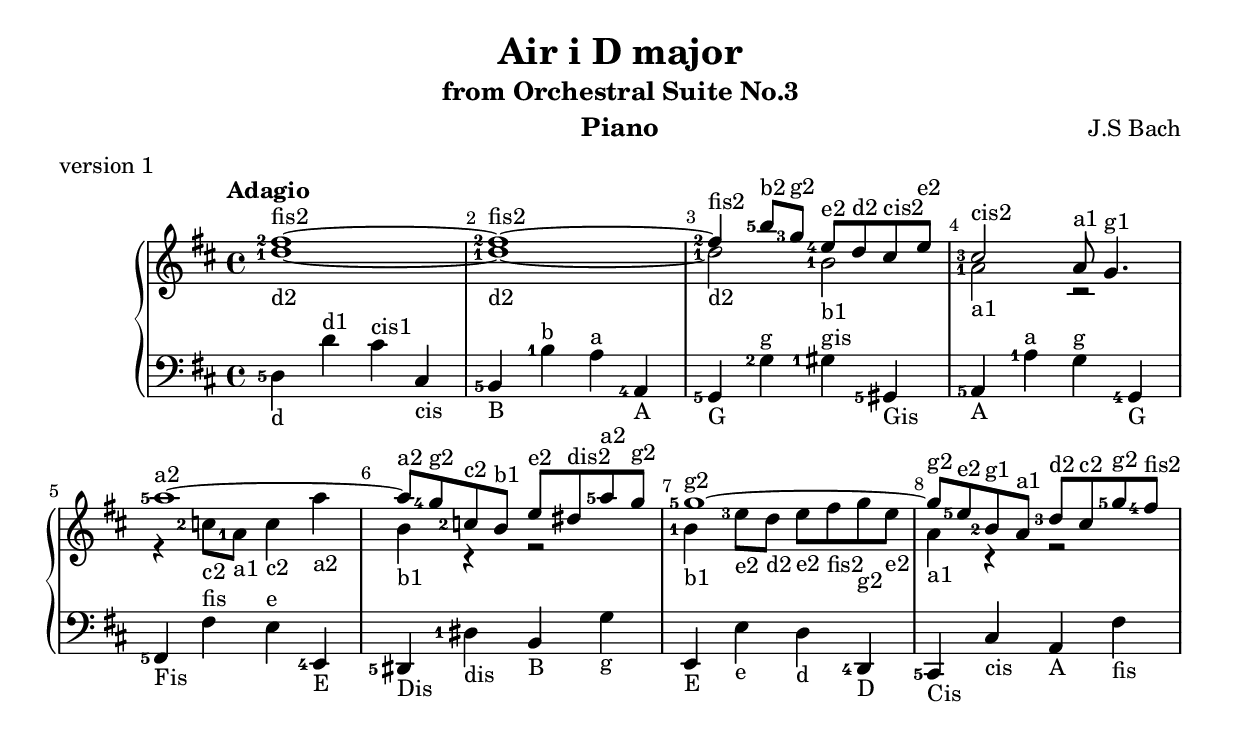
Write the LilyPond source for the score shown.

\version "2.18.2"

\parallelMusic #'(voiceA voiceB voiceC) {
  % bar 1  
    <fis''-2>1~-\markup{fis2} 
  | <d''-1>1~-\markup{d2} 
  | <d-5>4-\markup{d} d'^\markup{d1} cis'^\markup{cis1} cis-\markup{cis} 

  % bar 2  
  | <fis''-2>1~-\markup{fis2}
  | <d''-1>1~-\markup{d2} 
  | <b,-5>4-\markup{B} <b-1>^\markup{b} <a>^\markup{a} <a,-4>-\markup{A}

  % bar 3
  %| <fis''-2>4-\markup{fis2} <b''-5>8-\markup{b2} <g''-3>-\markup{g2} \grace<fis''-5> <e''-4>-\markup{e2} d''-\markup{d2} cis''-\markup{cis2} e''-\markup{e2}
  | <fis''-2>4-\markup{fis2} <b''-5>8-\markup{b2} <g''-3>8-\markup{g2}    <e''-4>8-\markup{e2} d''8-\markup{d2} cis''8-\markup{cis2} e''8-\markup{e2}
  | <d''-1>2-\markup{d2} <b'-1>2-\markup{b1}
  | <g,-5>4-\markup{G} <g-2>4^\markup{g} <gis-1>4^\markup{gis} <gis,-5>4-\markup{Gis} 

  % bar 4
  | <cis''-3>2-\markup{cis2} a'8-\markup{a1} g'4.-\markup{g1} 
  | <a'-1>2-\markup{a1} r2
  | <a,-5>4-\markup{A} <a-1>4^\markup{a} <g>4^\markup{g} <g,-4>4-\markup{G}

  
  % bar 5
  | <a''-5>1~-\markup{a2}
  | r4 <c''-2>8-\markup{c2} <a'-1>8-\markup{a1} <c''>4-\markup{c2} <a''>4-\markup{a2}
  %| f'4 <c''-2>8-\markup{c2} <a'-1>8-\markup{a1} <c''>4-\markup{c2} <a''>4-\markup{a2}
  | <fis,-5>-\markup{Fis} <fis>^\markup{fis} <e>^\markup{e} <e,-4>-\markup{E}


  % bar 6
  | <a''>8-\markup{a2} <g''-4>8-\markup{g2} <c''-2>8-\markup{c2} <b'>8-\markup{b1} <e''>8-\markup{e2} <dis''>8-\markup{dis2} <a''-5>8-\markup{a2} <g''>8-\markup{g2}
  | <b'>4-\markup{b1} r4 r2
  | <dis,-5>4-\markup{Dis} <dis-1>-\markup{dis} <b,>-\markup{B} <g>-\markup{g}
 
  % bar 7
  | <g''-5>1~-\markup{g2}
  | <b'-1>4-\markup{b1} <e''-3>8-\markup{e2} <d''>-\markup{d2}  <e''>-\markup{e2} <fis''>-\markup{fis2} <g''>-\markup{g2} <e''>-\markup{e2}
  | <e,>4-\markup{E} <e>-\markup{e} <d>-\markup{d} <d,-4>-\markup{D}

  % bar 8
  | <g''>8-\markup{g2} <e''-5>8-\markup{e2} <b'-2>8-\markup{g1} <a'>8-\markup{a1} <d''-3>8-\markup{d2} <cis''>8-\markup{c2} <g''-5>8-\markup{g2} <fis''-4>8-\markup{fis2}
  | <a'>4-\markup{a1} r4 r2
  | <cis,-5>4-\markup{Cis} <cis>4-\markup{cis} <a,>4-\markup{A} <fis>4-\markup{fis}  
  

}


\header {
  title = "Air i D major"
  subtitle = "from Orchestral Suite No.3"
  instrument = "Piano"
  composer = "J.S Bach"
  %arranger = "Arrangement by www.Galya.fr"
  meter = "version 1"
}

\score {
  \new PianoStaff <<  
    \new Staff <<            
      \tempo "Adagio"
      \clef treble
      \key d \major
      \voiceA 
      \\ 
       \voiceB
    >>
    \new Staff <<
      \clef bass
      \key d \major
       \voiceC
    >>    
    %{
    \new NoteNames { \set printOctaveNames = ##t \voiceA }
    \new NoteNames { \set printOctaveNames = ##t \voiceB }
    \new NoteNames { \set printOctaveNames = ##t \voiceC }
    %}
  >>
  \layout {
    \set fingeringOrientations = #'(left)
    \override Score.BarNumber.break-visibility = ##(#f #t #t)
  }
  \midi {
  }
}